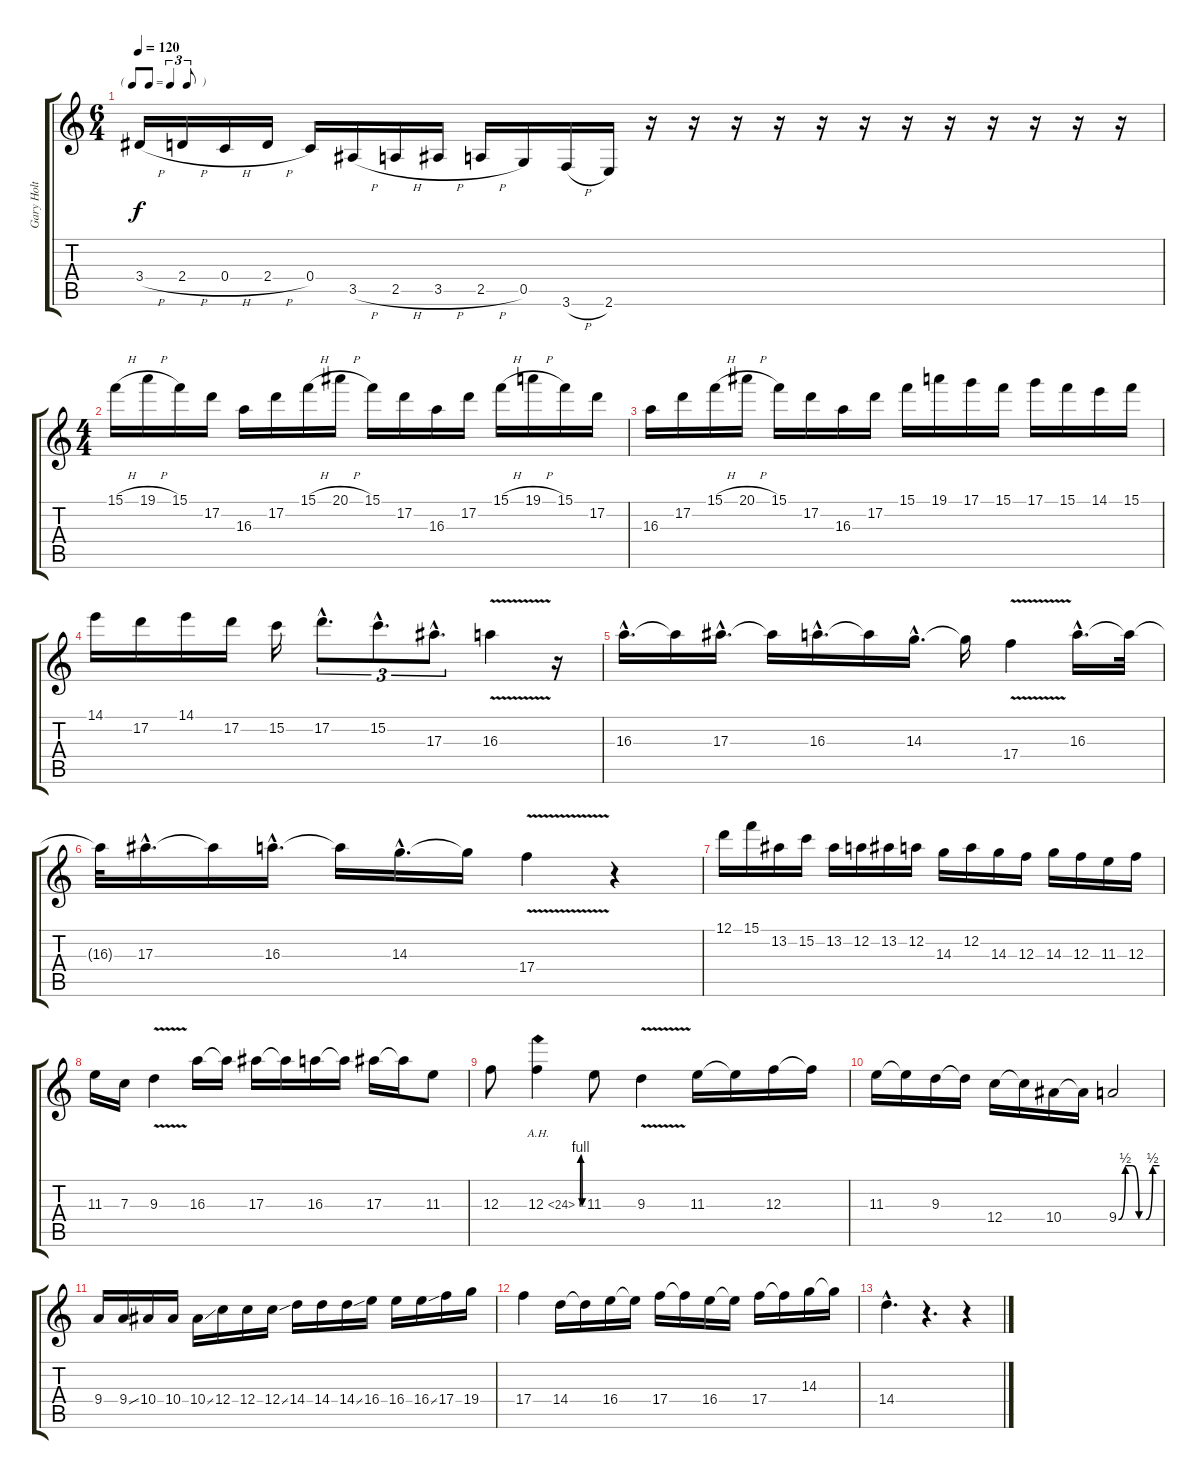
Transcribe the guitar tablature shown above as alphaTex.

\track ("Gary Holt" "Gary Holt") {instrument distortionguitar}
\staff {score tabs}
\tuning (D4 A3 F3 C3 G2 D2) {hide}
\ts (6 4)
\tf triplet8th
\tempo 120
\clef g2
\ks c
3.4{h}.16{dy f} 2.4{h}.16 0.4{h}.16 2.4{h}.16 0.4.16 3.5{h}.16 2.5{h}.16 3.5{h}.16 2.5{h}.16 0.5.16 3.6{h}.16 2.6.16 r.16 r.16 r.16 r.16 r.16 r.16 r.16 r.16 r.16 r.16 r.16 r.16 |
\ts (4 4)
15.1{h}.16 19.1{h}.16 15.1.16 17.2.16 16.3.16 17.2.16 15.1{h}.16 20.1{h}.16 15.1.16 17.2.16 16.3.16 17.2.16 15.1{h}.16 19.1{h}.16 15.1.16 17.2.16 |
16.3.16 17.2.16 15.1{h}.16 20.1{h}.16 15.1.16 17.2.16 16.3.16 17.2.16 15.1.16 19.1.16 17.1.16 15.1.16 17.1.16 15.1.16 14.1.16 15.1.16 |
14.1.16 17.2.16 14.1.16 17.2.16 15.2.16 17.2{hac}.8{d tu (3 2)} 15.2{hac}.8{d tu (3 2)} 17.3{hac}.8{d tu (3 2)} 16.3{v}.4 r.16 |
16.3{hac}.16{d} 16.3{t}.16 17.3{hac}.16{d} 17.3{t}.16 16.3{hac}.16{d} 16.3{t}.16 14.3{hac}.16{d} 14.3{t}.16 17.4{v}.4 16.3{hac}.16{d} 16.3{t}.32 |
16.3{t}.32 17.3{hac}.16{d} 17.3{t}.16 16.3{hac}.16{d} 16.3{t}.16 14.3{hac}.16{d} 14.3{t}.16 17.4{v}.4 r.4 |
12.1.16 15.1.16 13.2.16 15.2.16 13.2.16 12.2.16 13.2.16 12.2.16 14.3.16 12.2.16 14.3.16 12.3.16 14.3.16 12.3.16 11.3.16 12.3.16 |
11.3.16 7.3.16 9.3{v}.4 16.3.16 16.3{t}.16 17.3.16 17.3{t}.16 16.3.16 16.3{t}.16 17.3.16 17.3{t}.16 11.3.8 |
12.3.8 12.3{be (custom 0 0 15 4 30 4 45 0 60 0) ah 12}.4 11.3.8 9.3{v}.4 11.3.16 11.3{t}.16 12.3.16 12.3{t}.16 |
11.3.16 11.3{t}.16 9.3.16 9.3{t}.16 12.4.16 12.4{t}.16 10.4.16 10.4{t}.16 9.4{be (custom 0 0 10 2 20 2 30 0 40 0 50 2 60 2)}.2 |
9.4.16 9.4{ss}.16 10.4.16 10.4.16 10.4{ss}.16 12.4.16 12.4.16 12.4{ss}.16 14.4.16 14.4.16 14.4{ss}.16 16.4.16 16.4.16 16.4{ss}.16 17.4.16 19.4.16 |
17.4.4 14.4.16 14.4{t}.16 16.4.16 16.4{t}.16 17.4.16 17.4{t}.16 16.4.16 16.4{t}.16 17.4.16 17.4{t}.16 14.3.16 14.3{t}.16 |
14.4{hac}.4{d} r.4{d} r.4
